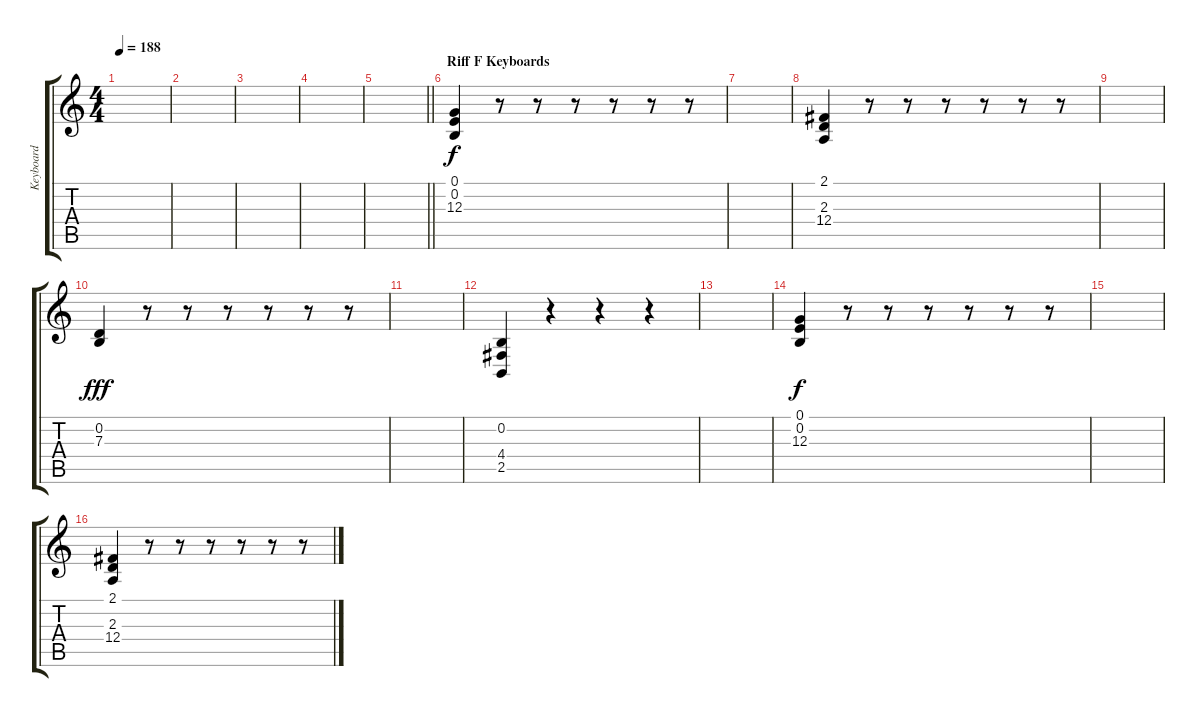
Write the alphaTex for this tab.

\track ("Keyboard" "Keyboard") {instrument lead2sawtooth}
\staff {score tabs}
\tuning (E4 B3 G3 D3 A2 E2) {hide}
\ts (4 4)
\tempo 188
\clef g2
\ks c
|
|
|
|
\barLineRight lightlight
|
\section ("" "Riff F Keyboards")
(0.1 0.2 12.3).4{volume 9 instrument churchorgan} r.8 r.8 r.8 r.8 r.8 r.8 |
|
(2.1 2.3 12.4).4 r.8 r.8 r.8 r.8 r.8 r.8 |
|
(0.2 7.3).4{dy fff} r.8 r.8 r.8 r.8 r.8 r.8 |
|
(0.2 4.4 2.5).4 r.4 r.4 r.4 |
|
(0.1 0.2 12.3).4{dy f volume 10 instrument churchorgan} r.8 r.8 r.8 r.8 r.8 r.8 |
|
(2.1 2.3 12.4).4 r.8 r.8 r.8 r.8 r.8 r.8
